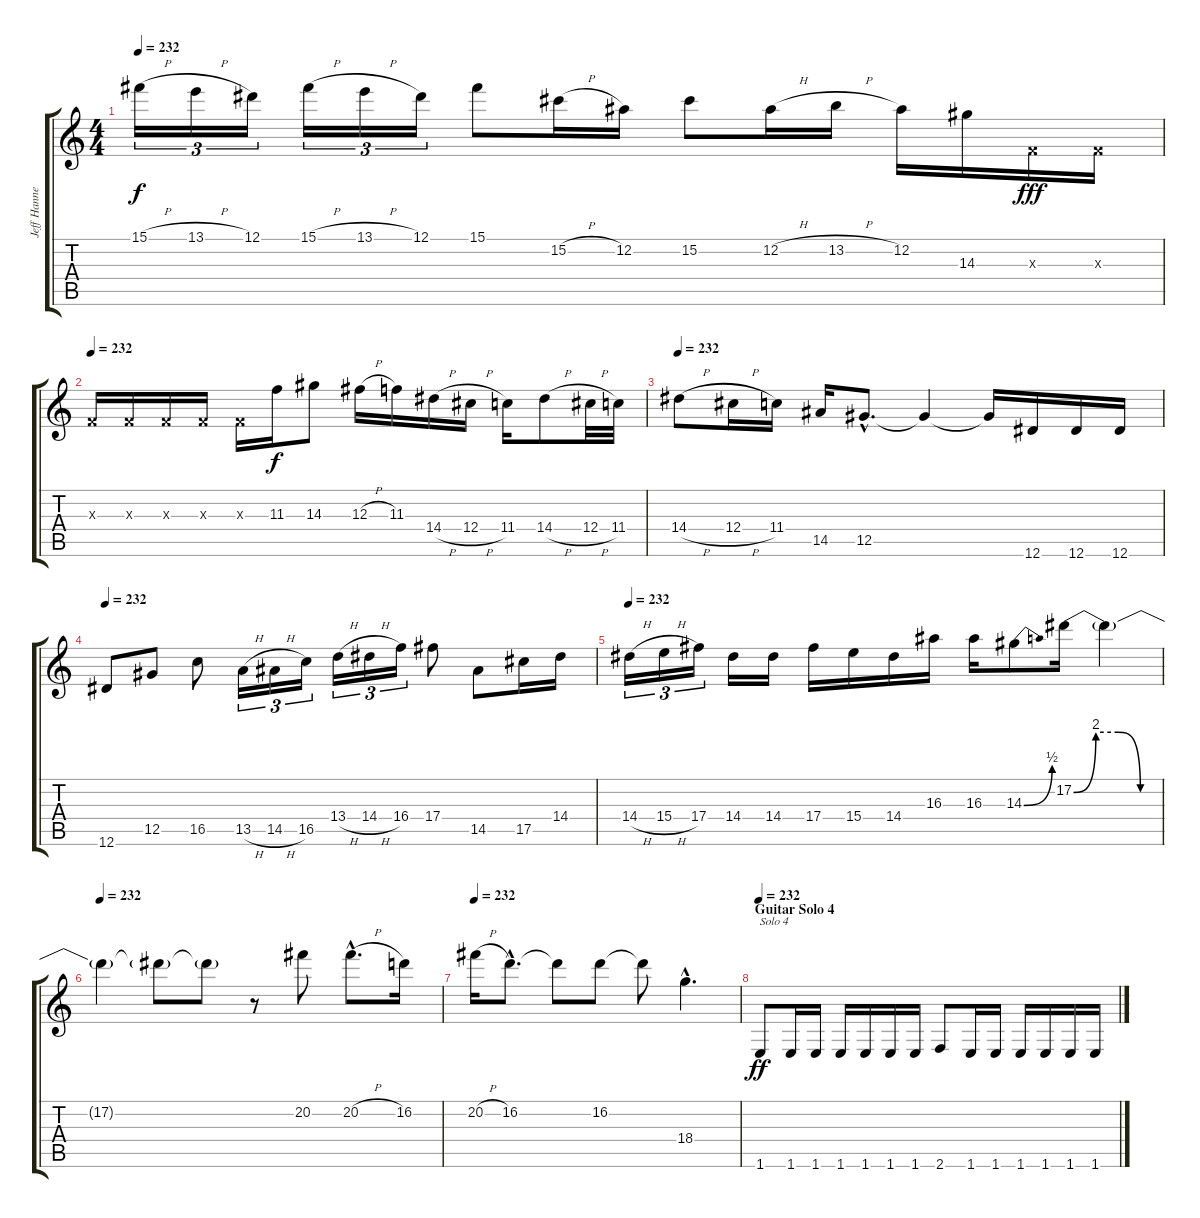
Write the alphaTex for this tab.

\track ("Jeff Hanneman" "Jeff Hanne") {instrument distortionguitar}
\staff {score tabs}
\tuning (Eb4 Bb3 Gb3 Db3 Ab2 Eb2) {hide}
\ts (4 4)
\tempo 232
\clef g2
\ks c
15.1{h}.16{tu (3 2) dy f} 13.1{h}.16{tu (3 2)} 12.1.16{tu (3 2)} 15.1{h}.16{tu (3 2)} 13.1{h}.16{tu (3 2)} 12.1.16{tu (3 2)} 15.1.8 15.2{h}.16 12.2.16 15.2.8 12.2{h}.16 13.2{h}.16 12.2.16 14.3.16 -1.3{x}.16{dy fff} -1.3{x}.16 |
\tempo 232
-1.3{x}.16 -1.3{x}.16 -1.3{x}.16 -1.3{x}.16 -1.3{x}.16 11.3.16{dy f} 14.3.8 12.3{h}.16 11.3.16 14.4{h}.16 12.4{h}.16 11.4.16 14.4{h}.8 12.4{h}.32 11.4.32 |
\tempo 232
14.4{h}.8 12.4{h}.16 11.4.16 14.5.16 12.5{hac}.8{d} 12.5{t}.4 12.5{t}.16 12.6.16 12.6.16 12.6.16 |
\tempo 232
12.6.8 12.5.8 16.5.8 13.5{h}.16{tu (3 2)} 14.5{h}.16{tu (3 2)} 16.5.16{tu (3 2)} 13.4{h}.16{tu (3 2)} 14.4{h}.16{tu (3 2)} 16.4.16{tu (3 2)} 17.4.8 14.5.8 17.5.16 14.4.16 |
\tempo 232
14.4{h}.16{tu (3 2)} 15.4{h}.16{tu (3 2)} 17.4.16{tu (3 2)} 14.4.16 14.4.16 17.4.16 15.4.16 14.4.16 16.3.16 16.3.16 14.3{be (bend 0 0 60 2)}.8 17.2{be (custom 0 0 15 8 30 8 45 0 60 0)}.16 17.2{t}.4 |
\tempo 232
17.2{t}.4 17.2{t}.8 17.2{t}.8 r.8 20.2.8 20.2{h hac}.8{d} 16.2.16 |
\tempo 232
20.2{h}.16 16.2{hac}.8{d} 16.2{t}.8 16.2.8 16.2{t}.8 18.4{hac}.4{d} |
\section ("" "Guitar Solo 4")
\tempo 232
1.6.8{txt "Solo 4" dy ff volume 14} 1.6.16 1.6.16 1.6.16 1.6.16 1.6.16 1.6.16 2.6.8 1.6.16 1.6.16 1.6.16 1.6.16 1.6.16 1.6.16
